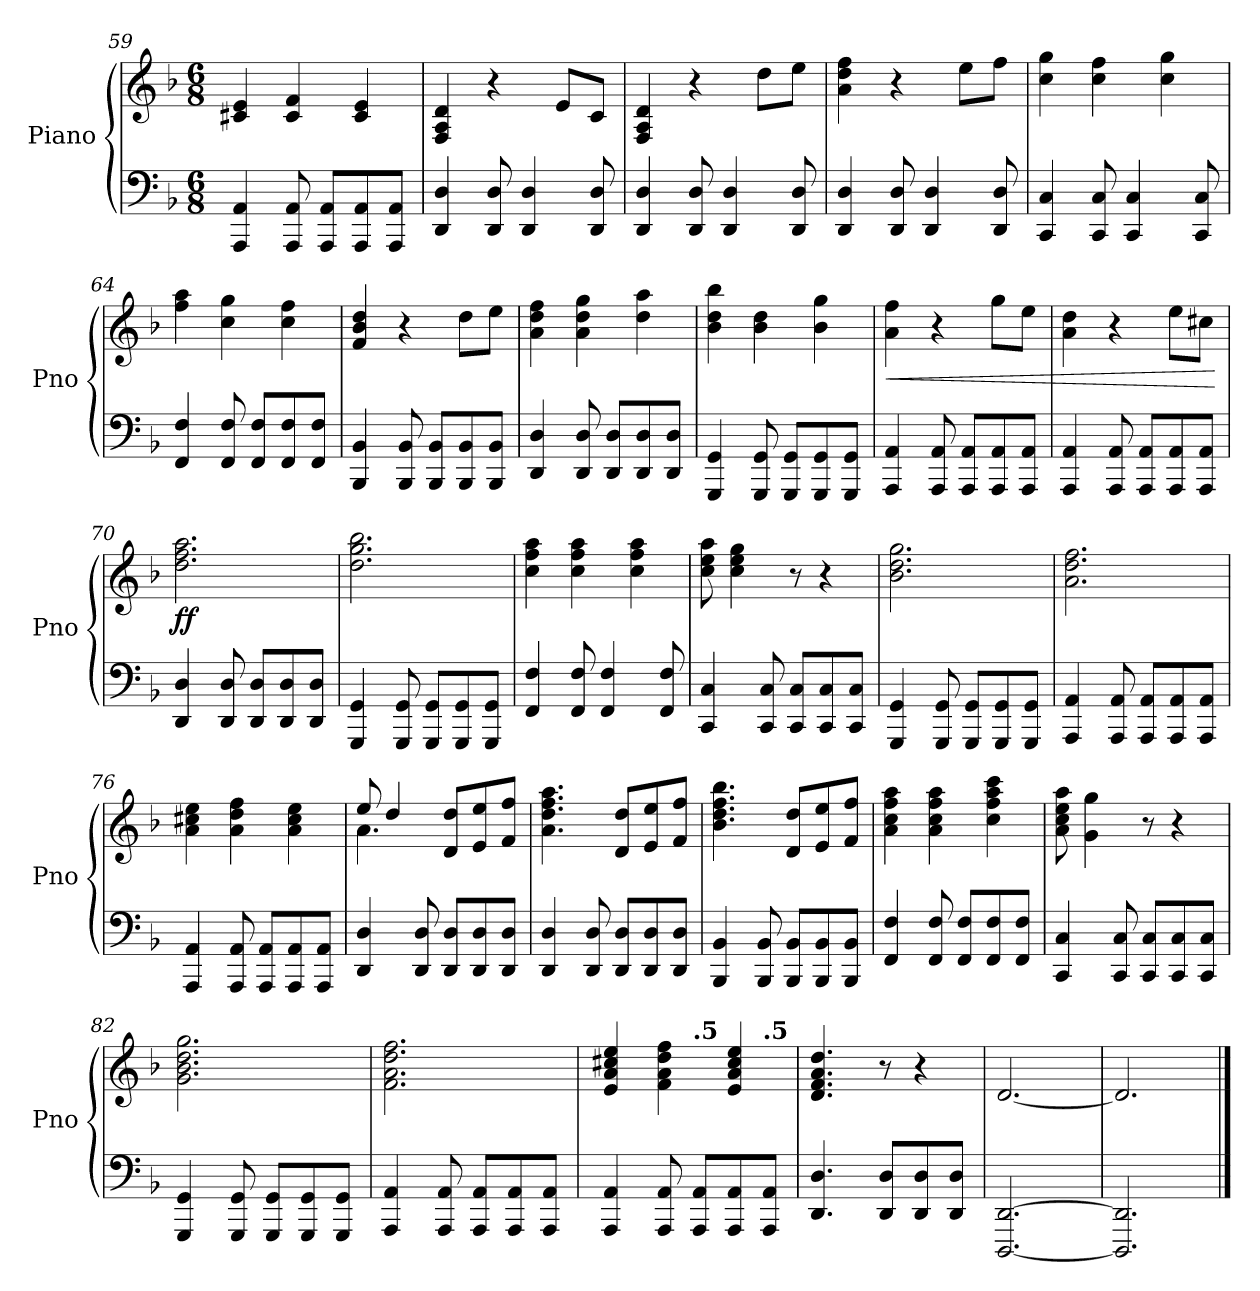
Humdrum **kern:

**kern	**kern	**dynam
*part1	*part1	*part1
*staff2	*staff1	*staff1/2
*I"Piano	*	*
*I'Pno	*	*
*clefF4	*clefG2	*
*k[b-]	*k[b-]	*
*M6/8	*M6/8	*
=59	=59	=59
4AAA/ 4AA/	4c#X/ 4e/	.
8AAA/ 8AA/	4c#/ 4f/	.
8AAA/ 8AA/L	.	.
8AAA/ 8AA/	4c#/ 4e/	.
8AAA/ 8AA/J	.	.
=60	=60	=60
4DD/ 4D/	4F/ 4A/ 4d/	.
8DD/ 8D/	4r	.
4DD/ 4D/	.	.
.	8e/L	.
8DD/ 8D/	8c/J	.
=61	=61	=61
4DD/ 4D/	4F/ 4A/ 4d/	.
8DD/ 8D/	4r	.
4DD/ 4D/	.	.
.	8dd\L	.
8DD/ 8D/	8ee\J	.
!!LO:PB:g=z
=62	=62	=62
4DD/ 4D/	4a\ 4dd\ 4ff\	.
8DD/ 8D/	4r	.
4DD/ 4D/	.	.
.	8ee\L	.
8DD/ 8D/	8ff\J	.
=63	=63	=63
4CC/ 4C/	4cc\ 4gg\	.
8CC/ 8C/	4cc\ 4ff\	.
4CC/ 4C/	.	.
.	4cc\ 4gg\	.
8CC/ 8C/	.	.
=64	=64	=64
4FF/ 4F/	4ff\ 4aa\	.
8FF/ 8F/	4cc\ 4gg\	.
8FF/ 8F/L	.	.
8FF/ 8F/	4cc\ 4ff\	.
8FF/ 8F/J	.	.
=65	=65	=65
4BBB-/ 4BB-/	4f/ 4b-/ 4dd/	.
8BBB-/ 8BB-/	4r	.
8BBB-/ 8BB-/L	.	.
8BBB-/ 8BB-/	8dd\L	.
8BBB-/ 8BB-/J	8ee\J	.
=66	=66	=66
4DD/ 4D/	4a\ 4dd\ 4ff\	.
8DD/ 8D/	4a\ 4dd\ 4gg\	.
8DD/ 8D/L	.	.
8DD/ 8D/	4dd\ 4aa\	.
8DD/ 8D/J	.	.
=67	=67	=67
4GGG/ 4GG/	4b-\ 4dd\ 4bb-\	.
8GGG/ 8GG/	4b-\ 4dd\	.
8GGG/ 8GG/L	.	.
8GGG/ 8GG/	4b-\ 4gg\	.
8GGG/ 8GG/J	.	.
!!LO:LB:g=z
=68	=68	=68
!	!	!LO:HP:b
4AAA/ 4AA/	4a\ 4ff\	<
8AAA/ 8AA/	4r	.
8AAA/ 8AA/L	.	.
8AAA/ 8AA/	8gg\L	.
8AAA/ 8AA/J	8ee\J	.
=69	=69	=69
4AAA/ 4AA/	4a\ 4dd\	.
8AAA/ 8AA/	4r	.
8AAA/ 8AA/L	.	.
8AAA/ 8AA/	8ee\L	.
8AAA/ 8AA/J	8cc#X\J	.
.	.	[
=70	=70	=70
!	!	!LO:DY:b
4DD/ 4D/	2.dd\ 2.ff\ 2.aa\	ff
8DD/ 8D/	.	.
8DD/ 8D/L	.	.
8DD/ 8D/	.	.
8DD/ 8D/J	.	.
=71	=71	=71
4GGG/ 4GG/	2.dd\ 2.gg\ 2.bb-\	.
8GGG/ 8GG/	.	.
8GGG/ 8GG/L	.	.
8GGG/ 8GG/	.	.
8GGG/ 8GG/J	.	.
=72	=72	=72
4FF/ 4F/	4cc\ 4ff\ 4aa\	.
8FF/ 8F/	4cc\ 4ff\ 4aa\	.
4FF/ 4F/	.	.
.	4cc\ 4ff\ 4aa\	.
8FF/ 8F/	.	.
=73	=73	=73
4CC/ 4C/	8cc\ 8ee\ 8aa\	.
.	4cc\ 4ee\ 4gg\	.
8CC/ 8C/	.	.
8CC/ 8C/L	8r	.
8CC/ 8C/	4r	.
8CC/ 8C/J	.	.
!!LO:LB:g=z
=74	=74	=74
4GGG/ 4GG/	2.b-\ 2.dd\ 2.gg\	.
8GGG/ 8GG/	.	.
8GGG/ 8GG/L	.	.
8GGG/ 8GG/	.	.
8GGG/ 8GG/J	.	.
=75	=75	=75
4AAA/ 4AA/	2.a\ 2.dd\ 2.ff\	.
8AAA/ 8AA/	.	.
8AAA/ 8AA/L	.	.
8AAA/ 8AA/	.	.
8AAA/ 8AA/J	.	.
=76	=76	=76
4AAA/ 4AA/	4a\ 4cc#X\ 4ee\	.
8AAA/ 8AA/	4a\ 4dd\ 4ff\	.
8AAA/ 8AA/L	.	.
8AAA/ 8AA/	4a\ 4cc#\ 4ee\	.
8AAA/ 8AA/J	.	.
=77	=77	=77
*	*^	*
4DD/ 4D/	8ee/	4.a\	.
.	4dd/	.	.
8DD/ 8D/	.	.	.
8DD/ 8D/L	8d/ 8dd/L	4.ryy	.
8DD/ 8D/	8e/ 8ee/	.	.
8DD/ 8D/J	8f/ 8ff/J	.	.
*	*v	*v	*
=78	=78	=78
4DD/ 4D/	4.a\ 4.dd\ 4.ff\ 4.aa\	.
8DD/ 8D/	.	.
8DD/ 8D/L	8d/ 8dd/L	.
8DD/ 8D/	8e/ 8ee/	.
8DD/ 8D/J	8f/ 8ff/J	.
!!LO:LB:g=z
=79	=79	=79
4BBB-/ 4BB-/	4.b-\ 4.dd\ 4.ff\ 4.bb-\	.
8BBB-/ 8BB-/	.	.
8BBB-/ 8BB-/L	8d/ 8dd/L	.
8BBB-/ 8BB-/	8e/ 8ee/	.
8BBB-/ 8BB-/J	8f/ 8ff/J	.
=80	=80	=80
4FF/ 4F/	4a\ 4cc\ 4ff\ 4aa\	.
8FF/ 8F/	4a\ 4cc\ 4ff\ 4aa\	.
8FF/ 8F/L	.	.
8FF/ 8F/	4cc\ 4ff\ 4aa\ 4ccc\	.
8FF/ 8F/J	.	.
=81	=81	=81
4CC/ 4C/	8a\ 8cc\ 8ee\ 8aa\	.
.	4g\ 4gg\	.
8CC/ 8C/	.	.
8CC/ 8C/L	8r	.
8CC/ 8C/	4r	.
8CC/ 8C/J	.	.
=82	=82	=82
4GGG/ 4GG/	2.g\ 2.b-\ 2.dd\ 2.gg\	.
8GGG/ 8GG/	.	.
8GGG/ 8GG/L	.	.
8GGG/ 8GG/	.	.
8GGG/ 8GG/J	.	.
!!LO:LB:g=z
=83	=83	=83
4AAA/ 4AA/	2.f\ 2.a\ 2.dd\ 2.ff\	.
8AAA/ 8AA/	.	.
8AAA/ 8AA/L	.	.
8AAA/ 8AA/	.	.
8AAA/ 8AA/J	.	.
=84	=84	=84
*	*MM195	*
*	*^	*
*	*	*^	*
4AAA/ 4AA/	4e/ 4a/ 4cc#X/ 4ee/	4.ryy	2ryy	.
*	*MM180	*	*	*
8AAA/ 8AA/	4f\ 4a\ 4dd\ 4ff\	.	.	.
*	*MM171	*	*	*
!	!	!LO:TX:a:B:t=.5	!	!
8AAA/ 8AA/L	.	4.ryy	.	.
*	*MM165	*	*	*
8AAA/ 8AA/	4e/ 4a/ 4cc#/ 4ee/	.	8ryy	.
*	*MM156	*	*	*
!	!	!	!LO:TX:a:B:t=.5	!
8AAA/ 8AA/J	.	.	8ryy	.
*	*v	*v	*v	*
=85	=85	=85
*	*MM150	*
*	*^	*
*	*	*^	*
!	!LO:TX:a:i:t=rit.	!	!	!
*	*v	*v	*v	*
4.DD/ 4.D/	4.d/ 4.f/ 4.a/ 4.dd/	.
8DD/ 8D/L	8r	.
8DD/ 8D/	4r	.
8DD/ 8D/J	.	.
=86	=86	=86
*	*MM90	*
[2.DDD/ [2.DD/	[2.d/	.
=87	=87	=87
2.DDD/] 2.DD/]	2.d/]	.
==	==	==
*-	*-	*-
